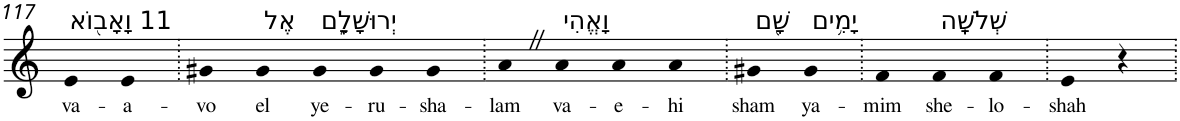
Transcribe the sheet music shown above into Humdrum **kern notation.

**kern	**text
*part1	*part1
*staff1	*staff1
*I"Piano	*
*I'Pno	*
!!LO:PB:g=z
*clefG2	*
*k[]	*
=117	=117
!LO:TX:a:t=11 וָאָב֖וֹא	!
!	!LO:LY:b
4e	va-
!	!LO:LY:b
4e	-a-
=118.	=118.
!	!LO:LY:b
4g#X	-vo
!LO:TX:a:t=אֶל	!
!	!LO:LY:b
4g#	el
!LO:TX:a:t=יְרוּשָׁלִָ֑ם	!
!	!LO:LY:b
4g#	ye-
!	!LO:LY:b
4g#	-ru-
!	!LO:LY:b
4g#	-sha-
=119.	=119.
!	!LO:LY:b
4aZ	-lam
!LO:TX:a:t=וָאֱהִי	!
!	!LO:LY:b
4a	va-
!	!LO:LY:b
4a	-e-
!	!LO:LY:b
4a	-hi
=120.	=120.
!LO:TX:a:t=שָׁ֖ם	!
!	!LO:LY:b
4g#X	sham
!LO:TX:a:t=יָמִ֥ים	!
!	!LO:LY:b
4g#	ya-
=121.	=121.
!	!LO:LY:b
4f	-mim
!LO:TX:a:t=שְׁלֹשָֽׁה	!
!	!LO:LY:b
4f	she-
!	!LO:LY:b
4f	-lo-
=122.	=122.
!	!LO:LY:b
4e	-shah
4r	.
=.	=.
*-	*-
